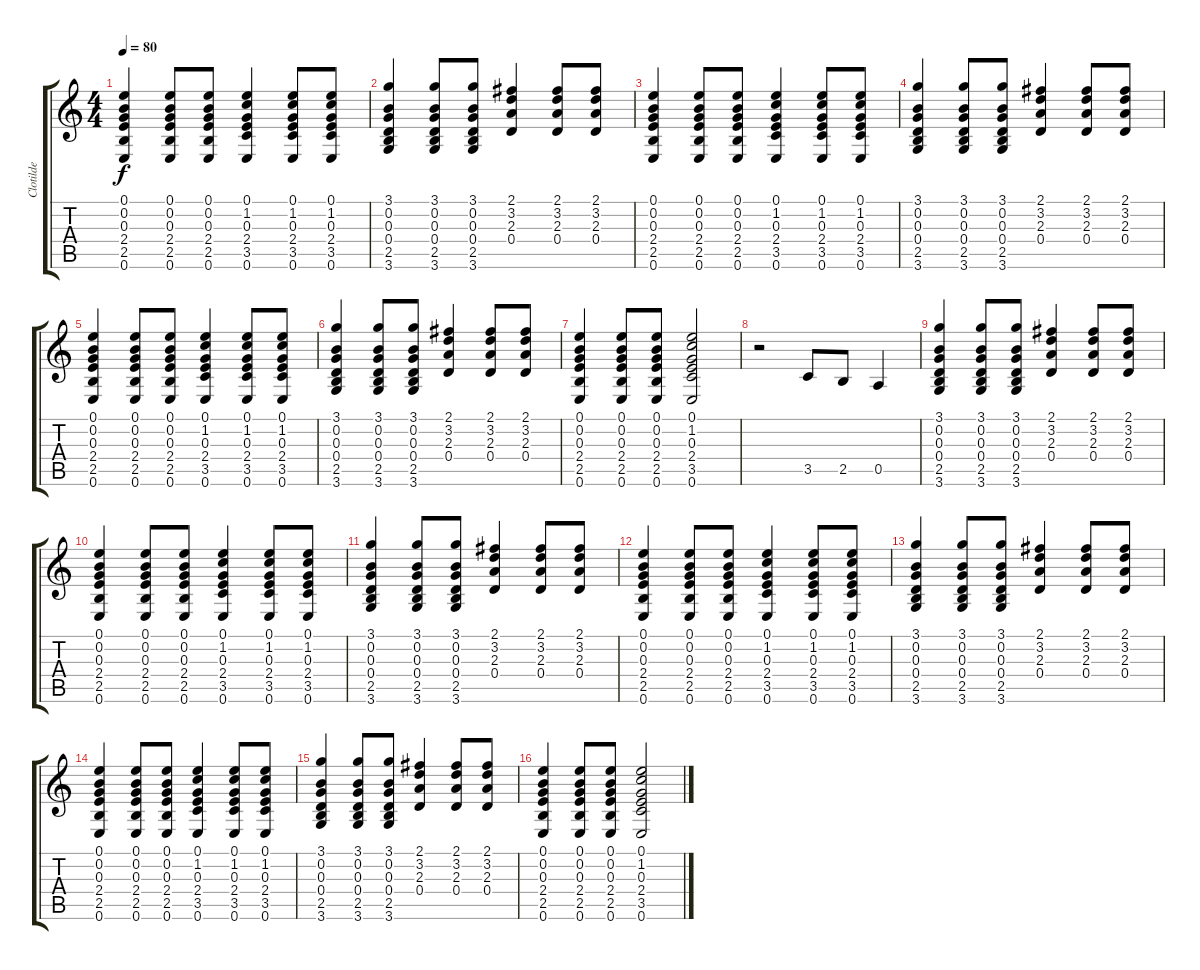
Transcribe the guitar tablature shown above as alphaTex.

\track ("Clotilde" "Clotilde") {instrument acousticguitarsteel}
\staff {score tabs}
\tuning (E4 B3 G3 D3 A2 E2) {hide}
\ts (4 4)
\tempo 80
\clef g2
\ks c
(0.1 0.2 0.3 2.4 2.5 0.6).4{dy f} (0.1 0.2 0.3 2.4 2.5 0.6).8 (0.1 0.2 0.3 2.4 2.5 0.6).8 (0.1 1.2 0.3 2.4 3.5 0.6).4 (0.1 1.2 0.3 2.4 3.5 0.6).8 (0.1 1.2 0.3 2.4 3.5 0.6).8 |
(3.1 0.2 0.3 0.4 2.5 3.6).4 (3.1 0.2 0.3 0.4 2.5 3.6).8 (3.1 0.2 0.3 0.4 2.5 3.6).8 (2.1 3.2 2.3 0.4).4 (2.1 3.2 2.3 0.4).8 (2.1 3.2 2.3 0.4).8 |
(0.1 0.2 0.3 2.4 2.5 0.6).4 (0.1 0.2 0.3 2.4 2.5 0.6).8 (0.1 0.2 0.3 2.4 2.5 0.6).8 (0.1 1.2 0.3 2.4 3.5 0.6).4 (0.1 1.2 0.3 2.4 3.5 0.6).8 (0.1 1.2 0.3 2.4 3.5 0.6).8 |
(3.1 0.2 0.3 0.4 2.5 3.6).4 (3.1 0.2 0.3 0.4 2.5 3.6).8 (3.1 0.2 0.3 0.4 2.5 3.6).8 (2.1 3.2 2.3 0.4).4 (2.1 3.2 2.3 0.4).8 (2.1 3.2 2.3 0.4).8 |
(0.1 0.2 0.3 2.4 2.5 0.6).4 (0.1 0.2 0.3 2.4 2.5 0.6).8 (0.1 0.2 0.3 2.4 2.5 0.6).8 (0.1 1.2 0.3 2.4 3.5 0.6).4 (0.1 1.2 0.3 2.4 3.5 0.6).8 (0.1 1.2 0.3 2.4 3.5 0.6).8 |
(3.1 0.2 0.3 0.4 2.5 3.6).4 (3.1 0.2 0.3 0.4 2.5 3.6).8 (3.1 0.2 0.3 0.4 2.5 3.6).8 (2.1 3.2 2.3 0.4).4 (2.1 3.2 2.3 0.4).8 (2.1 3.2 2.3 0.4).8 |
(0.1 0.2 0.3 2.4 2.5 0.6).4 (0.1 0.2 0.3 2.4 2.5 0.6).8 (0.1 0.2 0.3 2.4 2.5 0.6).8 (0.1 1.2 0.3 2.4 3.5 0.6).2 |
r.2 3.5.8 2.5.8 0.5.4 |
(3.1 0.2 0.3 0.4 2.5 3.6).4 (3.1 0.2 0.3 0.4 2.5 3.6).8 (3.1 0.2 0.3 0.4 2.5 3.6).8 (2.1 3.2 2.3 0.4).4 (2.1 3.2 2.3 0.4).8 (2.1 3.2 2.3 0.4).8 |
(0.1 0.2 0.3 2.4 2.5 0.6).4 (0.1 0.2 0.3 2.4 2.5 0.6).8 (0.1 0.2 0.3 2.4 2.5 0.6).8 (0.1 1.2 0.3 2.4 3.5 0.6).4 (0.1 1.2 0.3 2.4 3.5 0.6).8 (0.1 1.2 0.3 2.4 3.5 0.6).8 |
(3.1 0.2 0.3 0.4 2.5 3.6).4 (3.1 0.2 0.3 0.4 2.5 3.6).8 (3.1 0.2 0.3 0.4 2.5 3.6).8 (2.1 3.2 2.3 0.4).4 (2.1 3.2 2.3 0.4).8 (2.1 3.2 2.3 0.4).8 |
(0.1 0.2 0.3 2.4 2.5 0.6).4 (0.1 0.2 0.3 2.4 2.5 0.6).8 (0.1 0.2 0.3 2.4 2.5 0.6).8 (0.1 1.2 0.3 2.4 3.5 0.6).4 (0.1 1.2 0.3 2.4 3.5 0.6).8 (0.1 1.2 0.3 2.4 3.5 0.6).8 |
(3.1 0.2 0.3 0.4 2.5 3.6).4 (3.1 0.2 0.3 0.4 2.5 3.6).8 (3.1 0.2 0.3 0.4 2.5 3.6).8 (2.1 3.2 2.3 0.4).4 (2.1 3.2 2.3 0.4).8 (2.1 3.2 2.3 0.4).8 |
(0.1 0.2 0.3 2.4 2.5 0.6).4 (0.1 0.2 0.3 2.4 2.5 0.6).8 (0.1 0.2 0.3 2.4 2.5 0.6).8 (0.1 1.2 0.3 2.4 3.5 0.6).4 (0.1 1.2 0.3 2.4 3.5 0.6).8 (0.1 1.2 0.3 2.4 3.5 0.6).8 |
(3.1 0.2 0.3 0.4 2.5 3.6).4 (3.1 0.2 0.3 0.4 2.5 3.6).8 (3.1 0.2 0.3 0.4 2.5 3.6).8 (2.1 3.2 2.3 0.4).4 (2.1 3.2 2.3 0.4).8 (2.1 3.2 2.3 0.4).8 |
(0.1 0.2 0.3 2.4 2.5 0.6).4 (0.1 0.2 0.3 2.4 2.5 0.6).8 (0.1 0.2 0.3 2.4 2.5 0.6).8 (0.1 1.2 0.3 2.4 3.5 0.6).2
